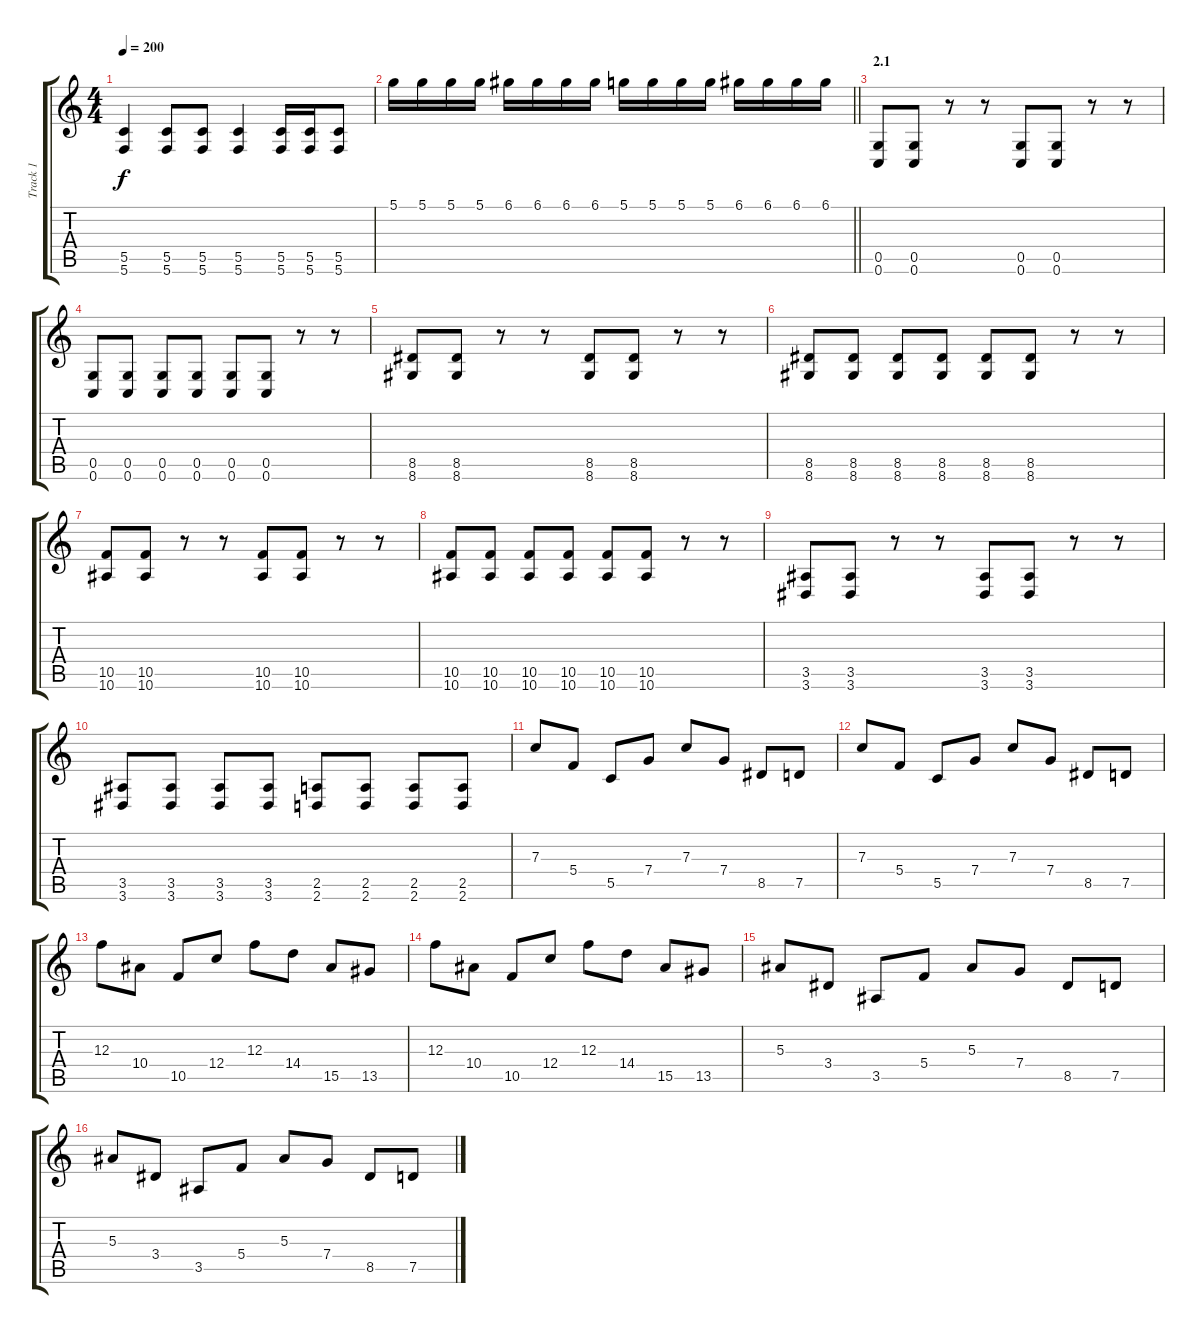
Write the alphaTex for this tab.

\track ("Track 1" "Track 1") {instrument distortionguitar}
\staff {score tabs}
\tuning (D4 A3 F3 C3 G2 C2) {hide}
\ts (4 4)
\tempo 200
\clef g2
\ks c
(5.5 5.6).4{dy f} (5.5 5.6).8 (5.5 5.6).8 (5.5 5.6).4 (5.5 5.6).16 (5.5 5.6).16 (5.5 5.6).8 |
\barLineRight lightlight
5.1.16 5.1.16 5.1.16 5.1.16 6.1.16 6.1.16 6.1.16 6.1.16 5.1.16 5.1.16 5.1.16 5.1.16 6.1.16 6.1.16 6.1.16 6.1.16 |
\section ("" "2.1")
(0.5 0.6).8 (0.5 0.6).8 r.8 r.8 (0.5 0.6).8 (0.5 0.6).8 r.8 r.8 |
(0.5 0.6).8 (0.5 0.6).8 (0.5 0.6).8 (0.5 0.6).8 (0.5 0.6).8 (0.5 0.6).8 r.8 r.8 |
(8.5 8.6).8 (8.5 8.6).8 r.8 r.8 (8.5 8.6).8 (8.5 8.6).8 r.8 r.8 |
(8.5 8.6).8 (8.5 8.6).8 (8.5 8.6).8 (8.5 8.6).8 (8.5 8.6).8 (8.5 8.6).8 r.8 r.8 |
(10.5 10.6).8 (10.5 10.6).8 r.8 r.8 (10.5 10.6).8 (10.5 10.6).8 r.8 r.8 |
(10.5 10.6).8 (10.5 10.6).8 (10.5 10.6).8 (10.5 10.6).8 (10.5 10.6).8 (10.5 10.6).8 r.8 r.8 |
(3.5 3.6).8 (3.5 3.6).8 r.8 r.8 (3.5 3.6).8 (3.5 3.6).8 r.8 r.8 |
(3.5 3.6).8 (3.5 3.6).8 (3.5 3.6).8 (3.5 3.6).8 (2.5 2.6).8 (2.5 2.6).8 (2.5 2.6).8 (2.5 2.6).8 |
7.3.8 5.4.8 5.5.8 7.4.8 7.3.8 7.4.8 8.5.8 7.5.8 |
7.3.8 5.4.8 5.5.8 7.4.8 7.3.8 7.4.8 8.5.8 7.5.8 |
12.3.8 10.4.8 10.5.8 12.4.8 12.3.8 14.4.8 15.5.8 13.5.8 |
12.3.8 10.4.8 10.5.8 12.4.8 12.3.8 14.4.8 15.5.8 13.5.8 |
5.3.8 3.4.8 3.5.8 5.4.8 5.3.8 7.4.8 8.5.8 7.5.8 |
5.3.8 3.4.8 3.5.8 5.4.8 5.3.8 7.4.8 8.5.8 7.5.8
